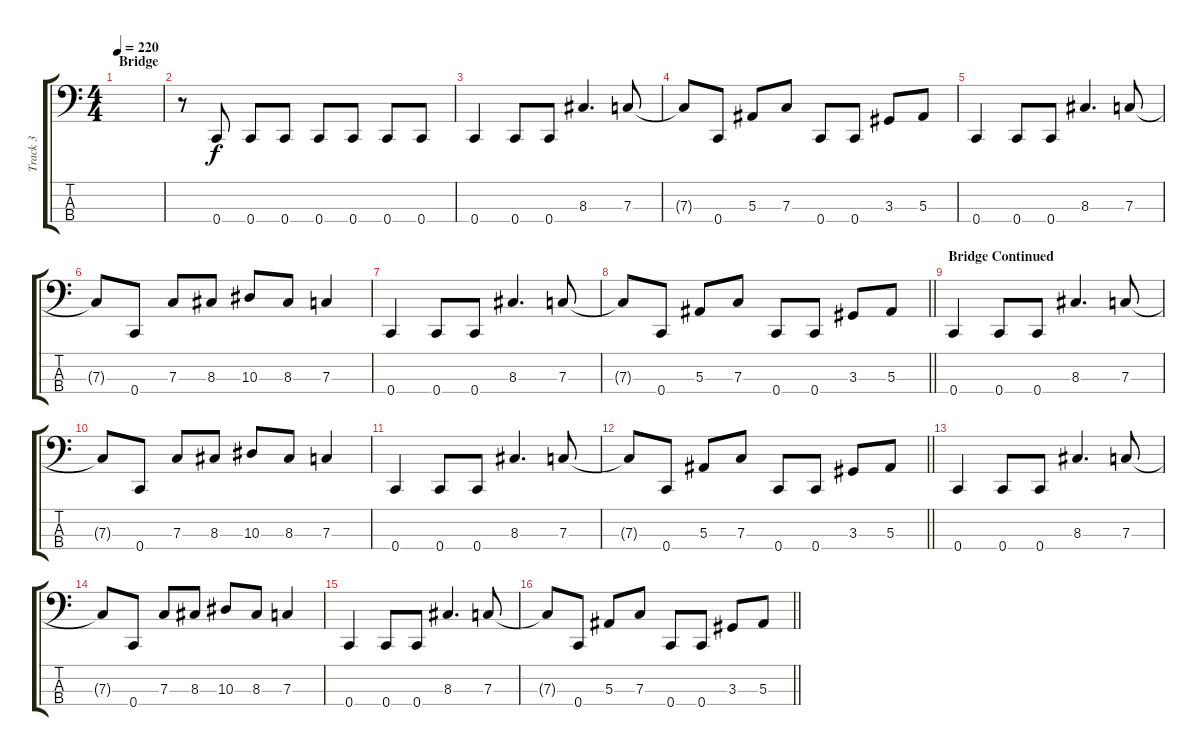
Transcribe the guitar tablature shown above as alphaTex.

\track ("Track 3" "Track 3") {instrument electricbasspick}
\staff {score tabs}
\tuning (Eb2 Bb1 F1 C1) {hide}
\ts (4 4)
\section ("" "Bridge ")
\tempo 220
\clef f4
\ks c
|
r.8 0.4.8 0.4.8 0.4.8 0.4.8 0.4.8 0.4.8 0.4.8 |
0.4.4 0.4.8 0.4.8 8.3.4{d} 7.3.8 |
7.3{t}.8 0.4.8 5.3.8 7.3.8 0.4.8 0.4.8 3.3.8 5.3.8 |
0.4.4 0.4.8 0.4.8 8.3.4{d} 7.3.8 |
7.3{t}.8 0.4.8 7.3.8 8.3.8 10.3.8 8.3.8 7.3.4 |
0.4.4 0.4.8 0.4.8 8.3.4{d} 7.3.8 |
\barLineRight lightlight
7.3{t}.8 0.4.8 5.3.8 7.3.8 0.4.8 0.4.8 3.3.8 5.3.8 |
\section ("" "Bridge Continued")
0.4.4 0.4.8 0.4.8 8.3.4{d} 7.3.8 |
7.3{t}.8 0.4.8 7.3.8 8.3.8 10.3.8 8.3.8 7.3.4 |
0.4.4 0.4.8 0.4.8 8.3.4{d} 7.3.8 |
\barLineRight lightlight
7.3{t}.8 0.4.8 5.3.8 7.3.8 0.4.8 0.4.8 3.3.8 5.3.8 |
0.4.4 0.4.8 0.4.8 8.3.4{d} 7.3.8 |
7.3{t}.8 0.4.8 7.3.8 8.3.8 10.3.8 8.3.8 7.3.4 |
0.4.4 0.4.8 0.4.8 8.3.4{d} 7.3.8 |
\barLineRight lightlight
7.3{t}.8 0.4.8 5.3.8 7.3.8 0.4.8 0.4.8 3.3.8 5.3.8
